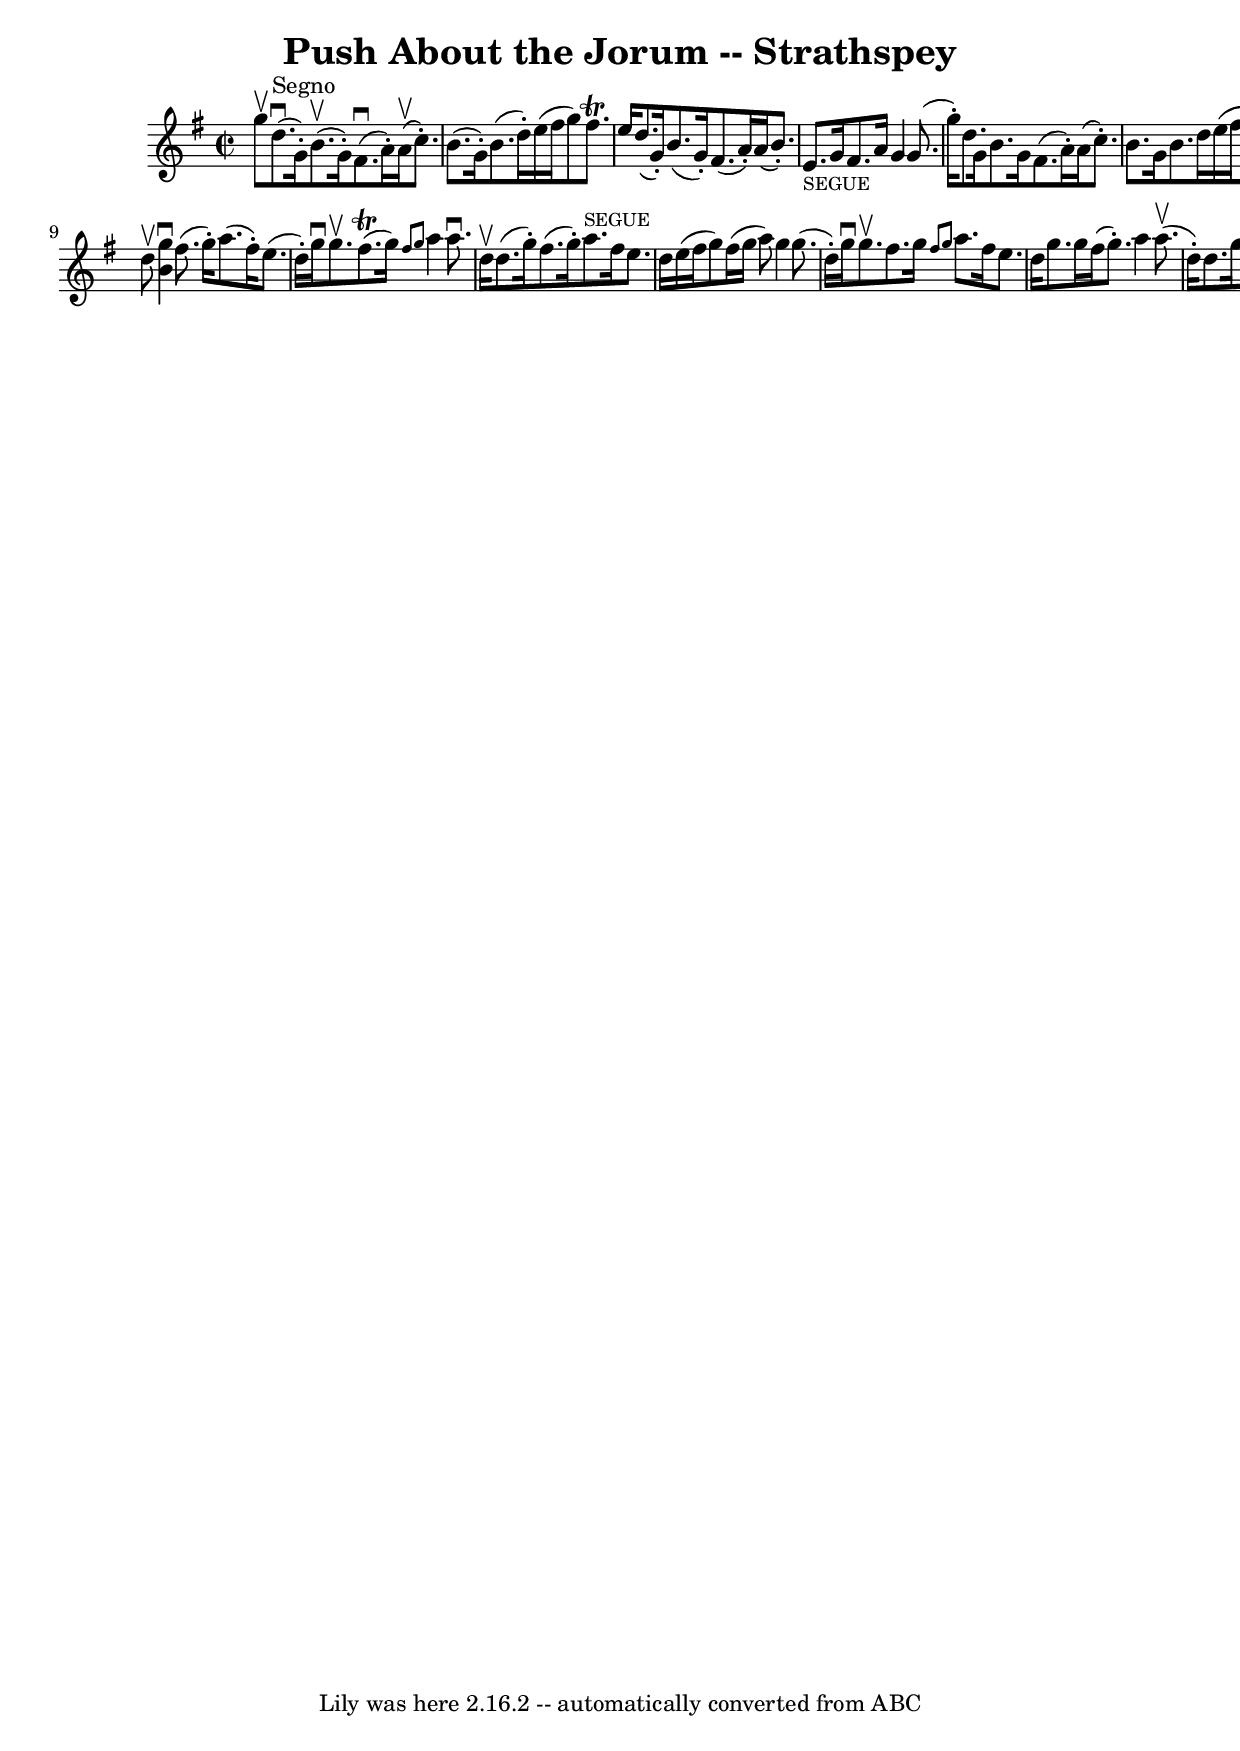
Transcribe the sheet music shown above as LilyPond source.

\version "2.16.2"
\include "Mammoth.ily"
\header {
  %% book = "Ryan's Mammoth Collection"
  crossRefNumber = "1"
  footnotes = "\\\\161 958"
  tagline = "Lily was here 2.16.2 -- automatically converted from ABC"
  title = "Push About the Jorum -- Strathspey"

}
voicedefault =  {


  \override Staff.TimeSignature #'style = #'C
  \time 2/2 
  \key g \major
 g''8^\upbow   |
  d''8.^"Segno"^\downbow(
  g'16 -.) b'8.^\upbow(g'16 -.) fis'8.^\downbow(a'16 -.)   
  a'16^\upbow(c''8. -.)   |
  b'8. (g'16 -.) b'8. (d''16 
  -.) e''16 (fis''16 g''8) fis''8.^\trill e''16    |
  
  d''8. (g'16 -.) b'8. (g'16 -.) fis'8. (a'16 -.) a'16 (
  b'8. -.)   |
  e'8._\segue g'16 fis'8. a'16 g'4 g'8. 
  (g''16 -.)   |
  d''8. g'16 b'8. g'16 fis'8. (a'16 
  -.) a'16 (c''8. -.)   |
  b'8. g'16 b'8. d''16    
  e''16 (fis''16 g''8) fis''8. (^\trill e''16)   |
  
  d''8. g'16 b'8. g'16 fis'8. (a'16 -.) a'16 (b'8. -.)   
  |
  e'8. g'16 fis'8. a'16 g'4 g'8    \bar "|." d''8 
  ^\upbow |
  << b'4^\downbow g''4   >> fis''8. (g''16 -.)   
  a''8. (fis''16 -.) e''8. (d''16 -.)   |
  g''16^\downbow   
  g''8.^\upbow fis''8. (^\trill g''16) \grace { fis''8 g''8  
					      }   
  a''4 a''8.^\downbow d''16^\upbow   |
  d''8. (g''16 -.)   
  fis''8. (g''16 -.) a''8.^\segue fis''16 e''8. d''16    
  |
  e''16 (fis''16 g''8) fis''16 (g''16 a''8) g''4 
  g''8. (d''16 -.)   |
  g''16^\downbow g''8.^\upbow   
  fis''8. g''16  \grace { fis''8 g''8  
			} a''8. fis''16 e''8.    
  d''16    |
  g''8. g''16 fis''16 (g''8. -.) a''4 a''8. 
  ^\upbow(d''16 -.)   |
  d''8. g''16 fis''8. g''16    
  a''8. fis''16 e''8. d''16    |
  e''8. (g''16 -.)   
  fis''8. (a''16 -.) g''8. (b''16 -.) e''8. (g''16 -.)   

}

\score{
  <<

    \context Staff="default"
    {
      \voicedefault 
      
    }

  >>
  \layout {
    
  }
  \midi {
  }

}
